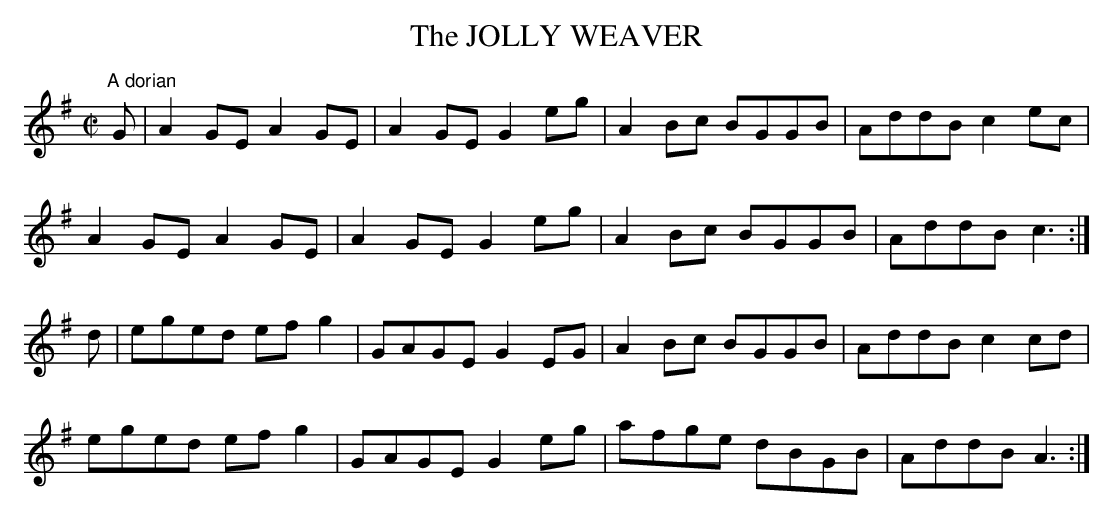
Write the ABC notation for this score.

X:1
T:JOLLY WEAVER, The
all going on together (per the source version below).
L:1/8
M:C|
K:G
"^A dorian"
G|A2GE A2GE|A2GE G2eg|A2Bc BGGB|AddB c2ec|
A2GE A2GE|A2GE G2eg|A2Bc BGGB|AddB c3:|
d|eged efg2|GAGE G2EG|A2Bc BGGB|AddB c2cd|
eged efg2|GAGE G2eg|afge dBGB|AddB A3 :|
